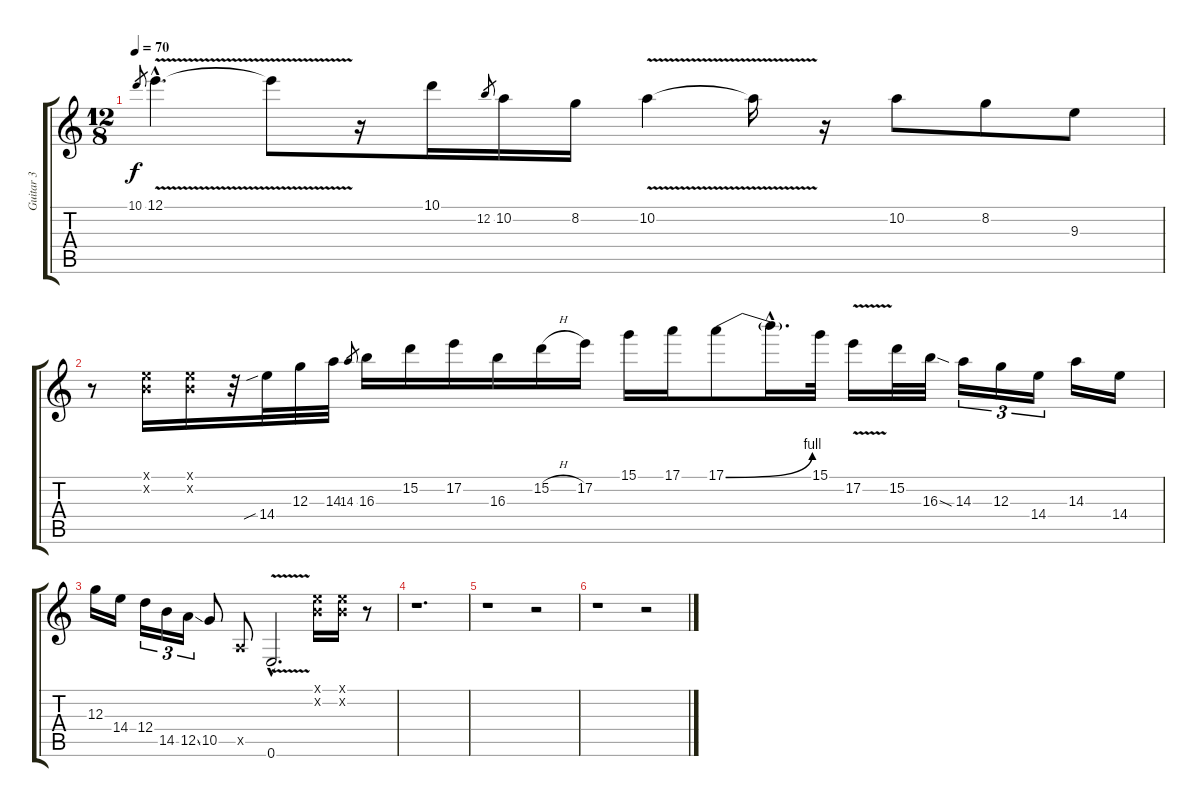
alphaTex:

\track ("Guitar 3" "Guitar 3") {instrument distortionguitar}
\staff {score tabs}
\tuning (E4 B3 G3 D3 A2 E2) {hide}
\ts (12 8)
\tempo 70
\clef g2
\ks c
10.1.8{gr dy f} 12.1{v hac}.4{d} 12.1{t}.8 r.16 10.1.16 12.2.8{gr} 10.2.16 8.2.16 10.2{v}.4 10.2{t}.16 r.16 10.2.8 8.2.8 9.3.8 |
r.8 (0.1{x} 0.2{x}).16 (0.1{x} 0.2{x}).16 r.32 14.4{sib}.32 12.3.32 14.3.32 14.3.8{gr} 16.3.16 15.2.16 17.2.16 16.3.16 15.2{h}.16 17.2.16 15.1.16 17.1.16 17.1{be (bend 0 0 60 4)}.8 17.1{hac t}.16{d} 15.1.32 17.2{v}.16 15.2.32 16.3{sod}.32 14.3.16{tu (3 2)} 12.3.16{tu (3 2)} 14.4.16{tu (3 2)} 14.3.16 14.4.16 |
12.3.16 14.4.16 12.4.16{tu (3 2)} 14.5.16{tu (3 2)} 12.5{ss}.16{tu (3 2)} 10.5.8 0.5{x}.8 0.6{v hac}.2{d} (0.1{x} 0.2{x}).16 (0.1{x} 0.2{x}).16 r.8 |
r.1{d} |
r.1 r.2 |
r.1 r.2
